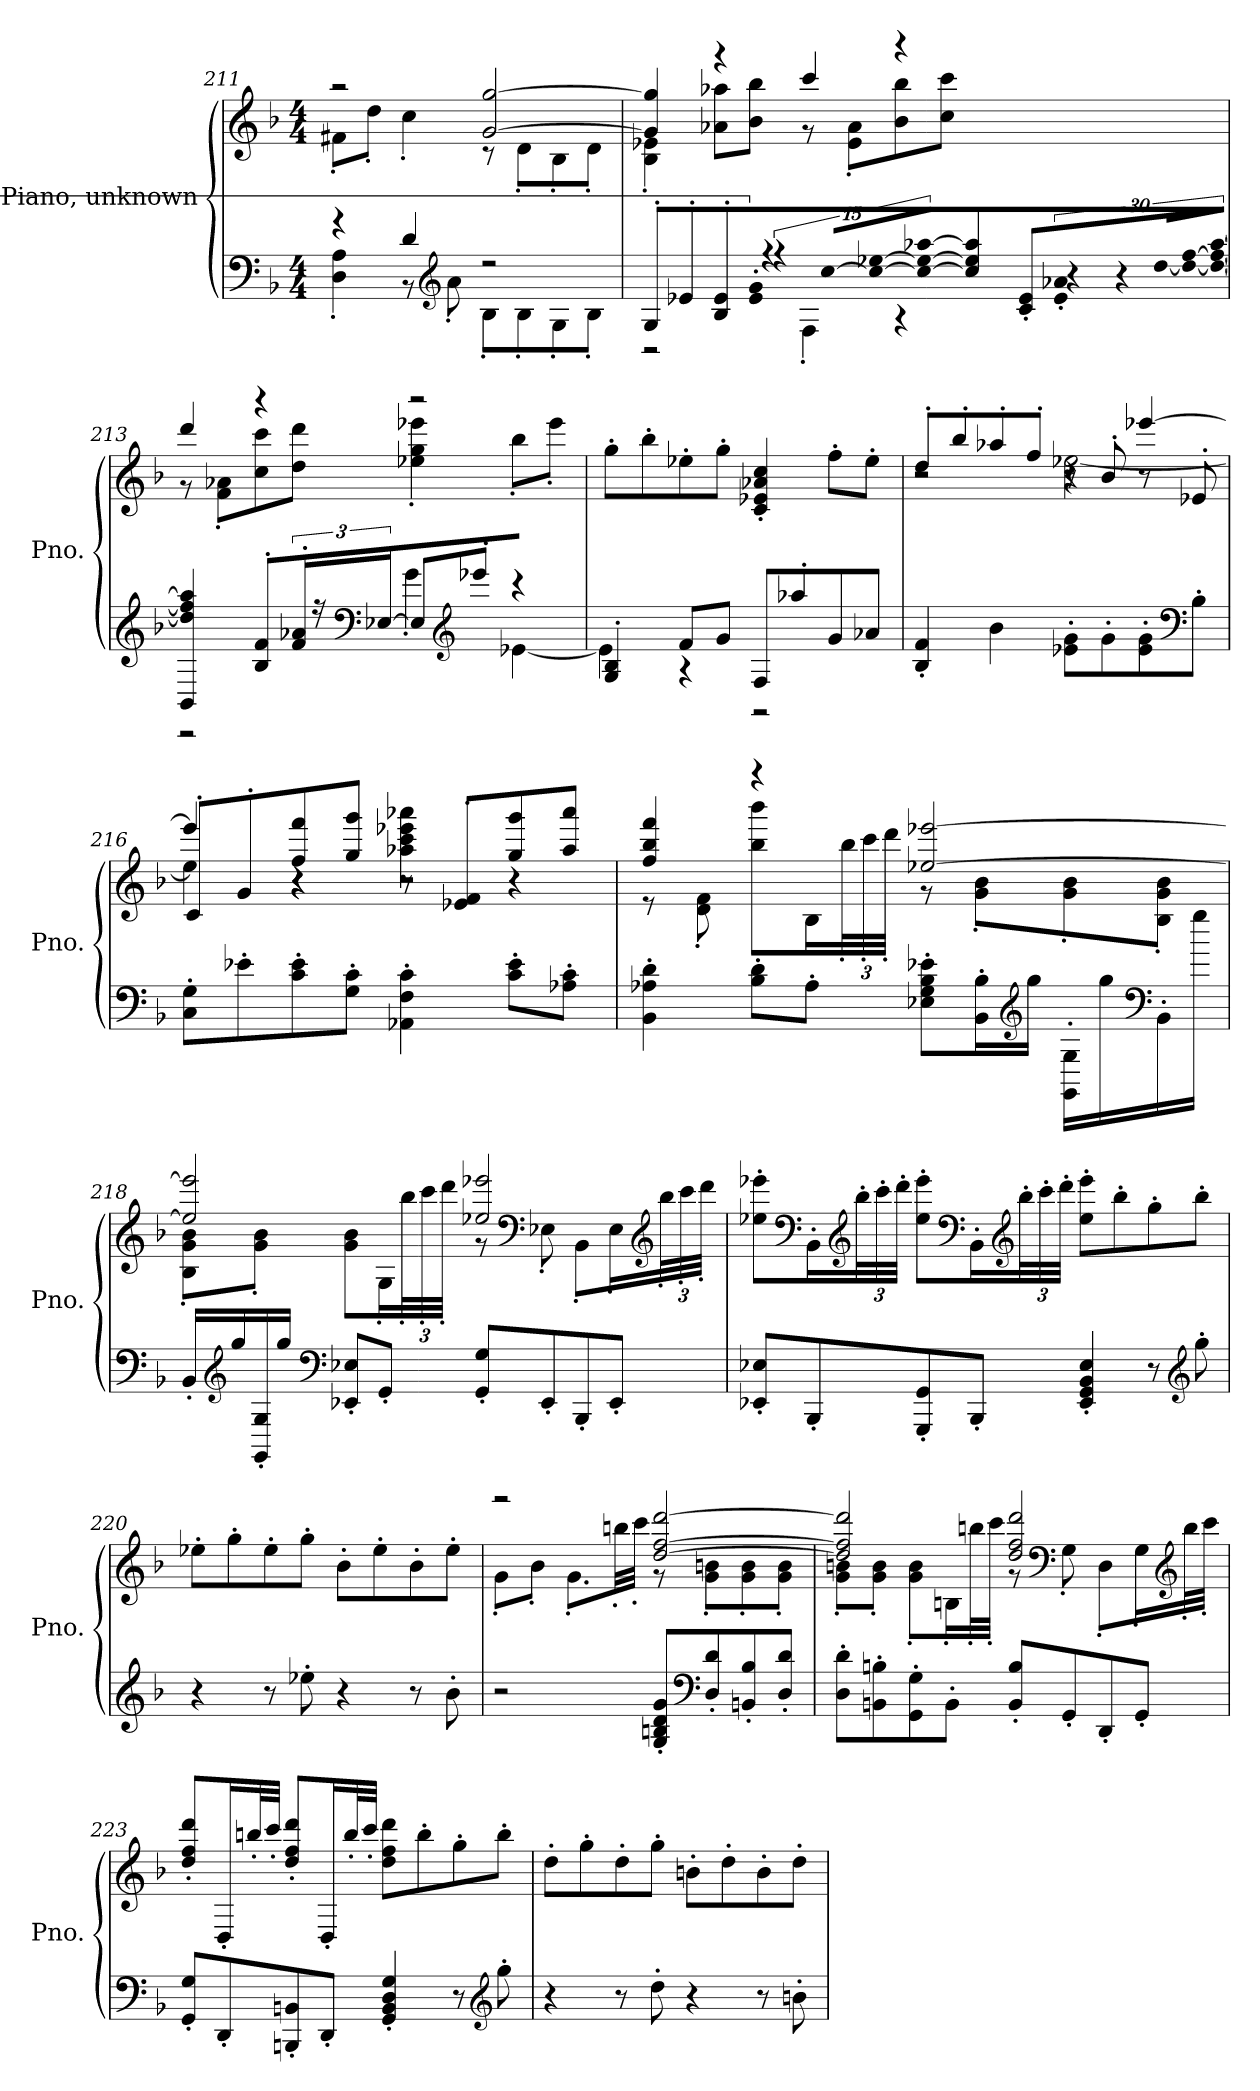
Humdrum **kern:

**kern	**kern
*part1	*part1
*staff2	*staff1
*I"Piano, unknown	*
*I'Pno.	*
!!LO:PB:g=z
*clefF4	*clefG2
*k[b-]	*k[b-]
*M4/4	*M4/4
=211	=211
*^	*^
4r	4D\' 4A\'	2r	8f#X'\L
.	.	.	8dd'\J
4d/	8r	.	4cc'\
*clefG2	*	*	*
.	8a'\	.	.
2r	8B-'\L	[2g/ [2gg/	8r
.	8B-'\	.	8d'\L
.	8G'\	.	8B-'\
.	8B-'\J	.	8d'\J
=212	=212	=212	=212
8G'/L	2r	4g/] 4gg/]	4B-\' 4e-X\'
8e-X'/	.	.	.
8B-/' 8e-/'	.	4r	8a-X\ 8aa-X\L
!LO:N:vis=64	!	!	!
960%17e-/' 960%17g/'Jkkk	.	.	8b-\ 8bb-\J
!LO:N:vis=64	!	!	!
960%17r	.	.	.
1920ryy	.	.	.
!LO:N:vis=32	!	!	!
640%23r	.	.	.
!LO:N:vis=64	!	!	!
[960%17cc/LLLL	.	.	.
!LO:N:vis=64	!	!	!
960%17cc/_ [960%17ee-X/	.	.	.
!LO:N:vis=64	!	!	!
960%17cc/_ 960%17ee-/_ [960%17aa-X/JJJJ	.	.	.
4cc/] 4ee-/] 4aa-/]	4F'\	4ccc/	8r
.	.	.	8e-\' 8a-\'L
8c/' 8e-/'L	4r	4r	8b-\ 8bb-\
!LO:N:vis=64	!	!	!
960%17e-/' 960%17a-X/'Jkkk	.	.	8cc\ 8ccc\J
!LO:N:vis=64	!	!	!
960%17r	.	.	.
1920ryy	.	.	.
!LO:N:vis=32	!	!	!
640%23r	.	.	.
!LO:N:vis=64	!	!	!
[960%17dd/LLLL	.	.	.
!LO:N:vis=64	!	!	!
960%17dd/_ [960%17ff/	.	.	.
!LO:N:vis=64	!	!	!
960%17dd/_ 960%17ff/_ [960%17aa-/JJJJ	.	.	.
!!LO:LB:g=z	!!
=213	=213	=213	=213
4BB-/ 4dd/] 4ff/] 4aa-/]	2r	4ddd/	8r
.	.	.	8f\' 8a-X\'L
8B-/' 8f/'L	.	4r	8cc\ 8ccc\
24f/' 24a-X/'Jk	.	.	8dd\ 8ddd\J
24r	.	.	.
*clefF4	*	*	*
[24E-X/	.	.	.
8E-/L]	4g'\	2r	4ee-X\' 4gg\' 4eee-X\'
*clefG2	*	*	*
8eee-X'/J	.	.	.
4r	[4e-X\	.	8bb-'\L
.	.	.	8eee-'\J
*	*	*v	*v
=214	=214	=214
4G/' 4B-/'	4e-\]	8gg'\L
.	.	8bb-'\
8f/L	4r	8ee-X'\
8g/J	.	8gg'\J
8F/L	2r	4c/' 4e-X/' 4a-X/' 4cc/'
8aa-X'/	.	.
8g/	.	8ff'\L
8a-X/J	.	8ee-'\J
*v	*v	*
=215	=215
*	*^
*	*	*^
4B-/' 4f/'	2r	2r	8dd'/L
.	.	.	8bb-'/
4b-\	.	.	8aa-X'/
.	.	.	8ff'/J
8e-X\' 8g\'L	4r	[2ee-X\	8r
8g'\	.	.	8b-'/
8e-\' 8g\'	[4eee-X/	.	8r
*clefF4	*	*	*
8B-'\J	.	.	8e-X'/
!!LO:LB:g=z	!!	!!
=216	=216	=216	=216
8C\' 8G\'L	4eee-/]	4ee-\]	8c'/L
8e-X'\	.	.	8g'/
8c\' 8e-\'	4r	4r	8ff/ 8fff/
8G\' 8c\'J	.	.	8gg/ 8ggg/J
4AA-X\' 4F\' 4c\'	2r	4aa-X\ 4ccc\ 4eee-X\ 4aaa-X\	8r
.	.	.	8e-X/' 8f/'L
8c\' 8e-\'L	.	4r	8gg/ 8ggg/
8A-X\' 8c\'J	.	.	8aa-/ 8aaa-/J
*	*	*v	*v
=217	=217	=217
4BB-\' 4A-X\' 4d\'	4ff/ 4bb-/ 4fff/	8r
.	.	8d\' 8f\'
8B-\' 8d\'L	4r	8bb-\ 8bbb-\L
8A-'\J	.	16B-\L
*	*	*Xbrackettup
.	.	48bb-'\L
.	.	48ccc'\
.	.	48ddd'\JJJ
8E-X\' 8G\' 8B-\' 8e-X\'L	[2ee-X/ [2eee-X/	8r
16BB-\' 16B-\'L	.	8g\' 8b-\'L
*clefG2	*	*
16gg\JJ	.	.
16GG\' 16G\'LL	.	8g\' 8b-\'
16gg\	.	.
*clefF4	*	*
16BB-'\	.	8B-\' 8g\' 8b-\'J
16gg\JJ	.	.
!!LO:LB:g=z	!!
=218	=218	=218
16BB-'/LL	2ee-/] 2eee-/]	8B-\' 8g\' 8b-\'L
*clefG2	*	*
16gg/	.	.
16GG/' 16G/'	.	8g\' 8b-\'J
16gg/JJ	.	.
*clefF4	*	*
8EE-X/' 8E-X/'L	.	8g\ 8b-\L
8GG'/J	.	16G'\L
.	.	48bb-'\L
.	.	48ccc'\
.	.	48ddd'\JJJ
8GG/' 8G/'L	2ee-X/ 2eee-X/	8r
*	*clefF4	*
8EE-'/	.	8E-X'\
8BBB-'/	.	8BB-'\L
8EE-'/J	.	16E-'\L
*	*clefG2	*
.	.	48bb-'\L
.	.	48ccc'\
.	.	48ddd'\JJJ
*	*v	*v
!!LO:LB:g=z
=219	=219
8EE-X/' 8E-X/'L	8ee-X\' 8eee-X\'L
*	*clefF4
8BBB-'/	16BB-'\L
*	*clefG2
.	48bb-'\L
.	48ccc'\
.	48ddd'\JJJ
8GGG/' 8GG/'	8ee-\' 8eee-\'L
*	*clefF4
8BBB-'/J	16BB-'\L
*	*clefG2
.	48bb-'\L
.	48ccc'\
.	48ddd'\JJJ
4EE-/' 4GG/' 4BB-/' 4E-/'	8ee-\' 8eee-\'L
.	8bb-'\
8r	8gg'\
*clefG2	*
8gg'\	8bb-'\J
=220	=220
4r	8ee-X'\L
.	8gg'\
8r	8ee-'\
8ee-X'\	8gg'\J
4r	8b-'\L
.	8ee-'\
8r	8b-'\
8b-'\	8ee-'\J
!!LO:LB:g=z
=221	=221
*	*^
2r	2r	8g'\L
.	.	8b-'\J
.	.	8.g'\L
.	.	32bbn'\LL
.	.	32ccc'\JJJ
8G/' 8Bn/' 8d/' 8g/'L	[2dd/ [2ff/ [2ddd/	8r
*clefF4	*	*
8D/' 8d/'	.	8g\' 8bn\'L
8BBn/' 8B/'	.	8g\' 8b\'
8D/' 8d/'J	.	8g\' 8b\'J
=222	=222	=222
8D\' 8d\'L	2dd/] 2ff/] 2ddd/]	8g\' 8bn\'L
8BBn\' 8Bn\'	.	8g\' 8b\'J
8GG\' 8G\'	.	8g\' 8b\'L
8BB'\J	.	16Bn'\L
.	.	32bbn'\L
.	.	32ccc'\JJJ
8BB/' 8B/'L	2dd/ 2ff/ 2ddd/	8r
*	*clefF4	*
8GG'/	.	8G'\
8DD'/	.	8D'\L
8GG'/J	.	16G'\L
*	*clefG2	*
.	.	32bb'\L
.	.	32ccc'\JJJ
*	*v	*v
!!LO:PB:g=z
=223	=223
8GG/' 8G/'L	8dd/' 8ff/' 8ddd/'L
8DD'/	16D'/L
.	32bbn'/L
.	32ccc'/JJJ
8BBBn/' 8BBn/'	8dd/' 8ff/' 8ddd/'L
8DD'/J	16D'/L
.	32bb'/L
.	32ccc'/JJJ
4GG/' 4BB/' 4D/' 4G/'	8dd\ 8ff\ 8ddd\L
.	8bb'\
8r	8gg'\
*clefG2	*
8gg'\	8bb'\J
=224	=224
4r	8dd'\L
.	8gg'\
8r	8dd'\
8dd'\	8gg'\J
4r	8bn'\L
.	8dd'\
8r	8b'\
8bn'\	8dd'\J
=	=
*-	*-
